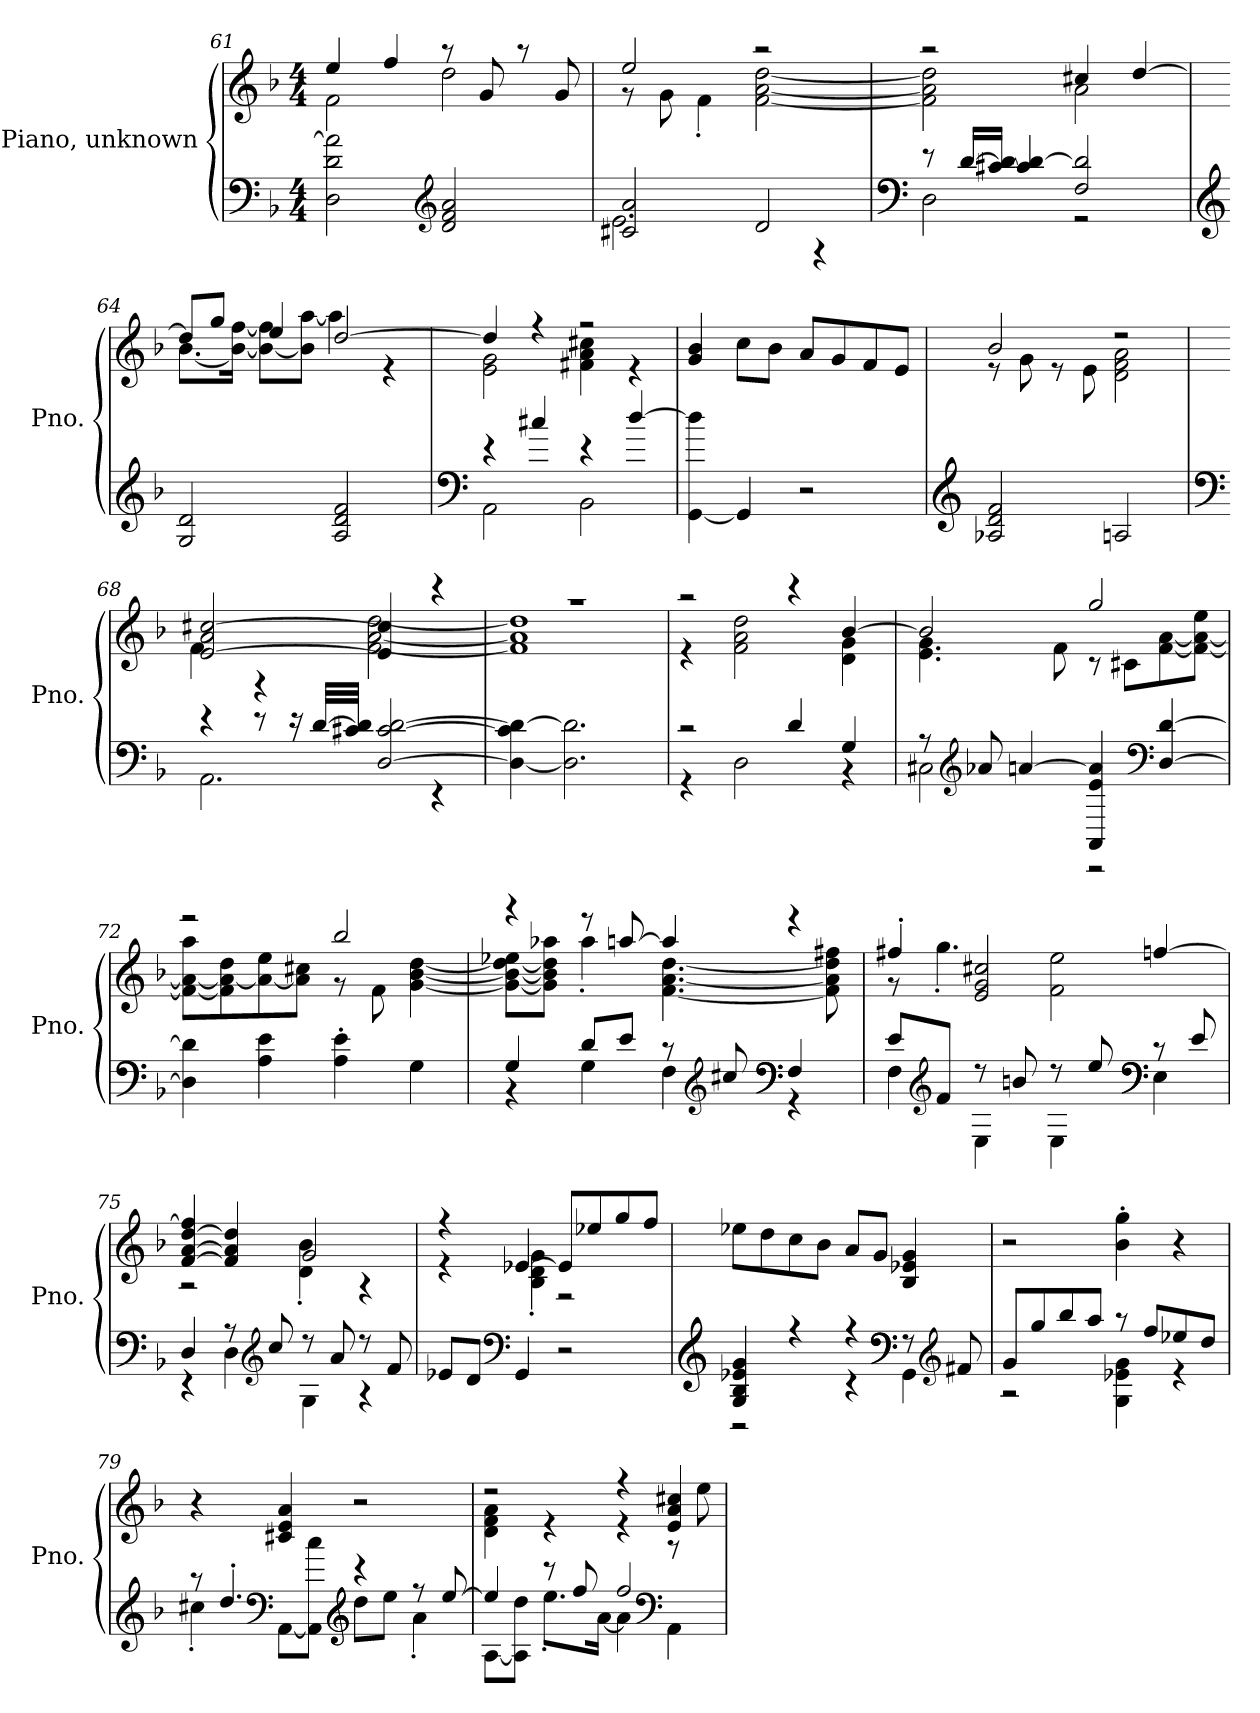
**kern	**kern
*part1	*part1
*staff2	*staff1
*I"Piano, unknown	*
*I'Pno.	*
*clefF4	*clefG2
*k[b-]	*k[b-]
*M4/4	*M4/4
=61	=61
*	*^
2D\ 2d\ 2a\]	4ee/	2f\
.	4ff/	.
*clefG2	*	*
2d/ 2f/ 2a/	8r	2dd\
.	8g/	.
.	8r	.
.	8g/	.
=62	=62	=62
*^	*	*
2c#X/ 2a/	2.e\	2ee/	8r
.	.	.	8g\
.	.	.	4f'\
2d/	.	2r	[2f\ [2a\ [2dd\
.	4r	.	.
=63	=63	=63	=63
*clefF4	*	*	*
8r	2D\	2r	2f\] 2a\] 2dd\]
[16d/LL	.	.	.
[16c#X/ 16d/]JJ	.	.	.
4c#/] [4d/	.	.	.
2F/ 2d/]	2r	4cc#X/	2a\
.	.	[4dd/	.
*v	*v	*	*
!!LO:LB:g=z	!!
=64	=64	=64
*clefG2	*	*
2G/ 2d/	8dd/L]	[8.b-\L
.	8gg/J	.
.	.	16b-\_ [16ff\Jk
.	4ee/	8b-\_ 8ff\]L
.	.	8b-\] [8aa\J
2A/ 2d/ 2f/	[2dd/	4aa\]
.	.	4r
=65	=65	=65
*clefF4	*	*
*^	*	*
4r	2AA\	4dd/]	2e\ 2g\
4cc#X/	.	4r	.
4r	2BB-\	2r	4f#X\ 4a\ 4cc#X\
[4dd/	.	.	4r
*v	*v	*	*
*	*v	*v
=66	=66
[4GG\ 4dd\]	4g/ 4b-/
4GG/]	8cc\L
.	8b-\J
2r	8a/L
.	8g/
.	8f/
.	8e/J
=67	=67
*clefG2	*
*	*^
2A-X/ 2d/ 2f/	2b-/	8r
.	.	8g\
.	.	8r
.	.	8e\
2An/	2r	2d\ 2f\ 2a\
!!LO:LB:g=z	!!
=68	=68	=68
*clefF4	*	*
*^	*	*
4r	2.AA\	[2e/ 2a/ [2cc#X/	4f\
8r	.	.	4r
16r	.	.	.
[32d/LLL	.	.	.
32c#X/ 32d/]JJJ	.	.	.
[2D/ [2c#/ [2d/	.	4e/] 4cc#/]	[2f\ [2a\ [2dd\
.	4r	4r	.
*v	*v	*	*
=69	=69	=69
4D\_ 4c#\] 4d\_	1r	1f] 1a] 1dd]
2.D\] 2.d\]	.	.
=70	=70	=70
*^	*	*
2r	4r	2r	4r
.	2D\	.	2f\ 2a\ 2dd\
4d/	.	4r	.
4G/	4r	[4b-/	4d\ 4g\
=71	=71	=71	=71
8r	2C#X\	2b-/]	4.e\ 4.g\
*clefG2	*	*	*
8a-X/	.	.	.
[4an/	.	.	.
.	.	.	8f\
4AA/ 4e/ 4a/]	2r	2gg/	8r
.	.	.	8c#X\L
*clefF4	*	*	*
[4D/ [4d/	.	.	[8f\ [8a\
.	.	.	8f\_ 8a\_ 8ee\J
*v	*v	*	*
!!LO:LB:g=z	!!
=72	=72	=72
4D\] 4d\]	2r	8f\_ 8a\_ 8aa\L
.	.	8f\] 8a\_ 8dd\
4A\ 4e\	.	8a\_ 8ee\
.	.	8a\] 8cc#X\J
4A\' 4e\'	2bb-/	8r
.	.	8f\
4G\	.	[4g\ [4b-\ [4dd\
=73	=73	=73
*^	*	*
4G/	4r	4r	8g\_ 8b-\_ 8dd\_ 8ee-X\L
.	.	.	8g\] 8b-\] 8dd\] 8aa-X\J
8d/L	4G\	8r	4aa-'\
8e/J	.	[8aan/	.
8r	4F\	4aa/]	[4.f\ [4.a\ [4.dd\
*clefG2	*	*	*
8cc#X/	.	.	.
*clefF4	*	*	*
4F/	4r	4r	.
.	.	.	8f\] 8a\] 8dd\] 8ff#X\
=74	=74	=74	=74
8e/L	4F\	4ff#X'/	8r
*clefG2	*	*	*
8f/J	.	.	4.gg'\
8r	4E\	2e/ 2g/ 2cc#X/	.
8bn/	.	.	.
8r	4E\	.	2f\ 2ee\
8ee/	.	.	.
*clefF4	*	*	*
8r	4E\	[4ffn/	.
8e/	.	.	.
!!LO:PB:g=z	!!
=75	=75	=75	=75
4D/	4r	[4f/ [4a/ [4dd/ 4ff/]	2r
8r	4D\	4f/] 4a/] 4dd/]	.
*clefG2	*	*	*
8cc/	.	.	.
8r	4G\	2g/	4d\' 4b-\'
8a/	.	.	.
8r	4r	.	4r
8f/	.	.	.
*v	*v	*	*
=76	=76	=76
8e-X/L	4r	4r
8d/J	.	.
*clefF4	*	*
4GG/	[4e-X/	4B-\' 4d\' 4g\'
2r	8e-/L]	2r
.	8ee-X/	.
.	8gg/	.
.	8ff/J	.
*	*v	*v
=77	=77
*clefG2	*
*^	*
4G/ 4B-/ 4e-X/ 4g/	2r	8ee-X\L
.	.	8dd\
4r	.	8cc\
.	.	8b-\J
4r	4r	8a/L
.	.	8g/J
*clefF4	*	*
8r	4GG\	4B-/ 4e-X/ 4g/
*clefG2	*	*
8f#X/	.	.
!!LO:LB:g=z
=78	=78	=78
8g/L	2r	2r
8gg/	.	.
8bb-/	.	.
8aa/J	.	.
8r	4G\ 4e-X\ 4g\	4b-\' 4gg\'
8ff/L	.	.
8ee-X/	4r	4r
8dd/J	.	.
=79	=79	=79
8r	4cc#X'\	4r
4.dd'/	.	.
*clefF4	*	*
.	[8AA\L	4c#X/ 4e/ 4a/
.	8AA\] 8cc#\J	.
*clefG2	*	*
4r	8dd\L	2r
.	8ee\J	.
8r	4a'\	.
[8ee/	.	.
=80	=80	=80
*	*	*^
4ee/]	[8A\L	2r	4d\ 4f\ 4a\
.	8A\] 8dd\J	.	.
8r	8.ee'\L	.	4r
8ff/	.	.	.
.	[16a\Jk	.	.
2ff/	4a\]	4r	4r
*clefF4	*	*	*
.	4AA\	4e/ 4a/ 4cc#X/	8r
.	.	.	8ee\
*v	*v	*	*
*	*v	*v
=	=
*-	*-
